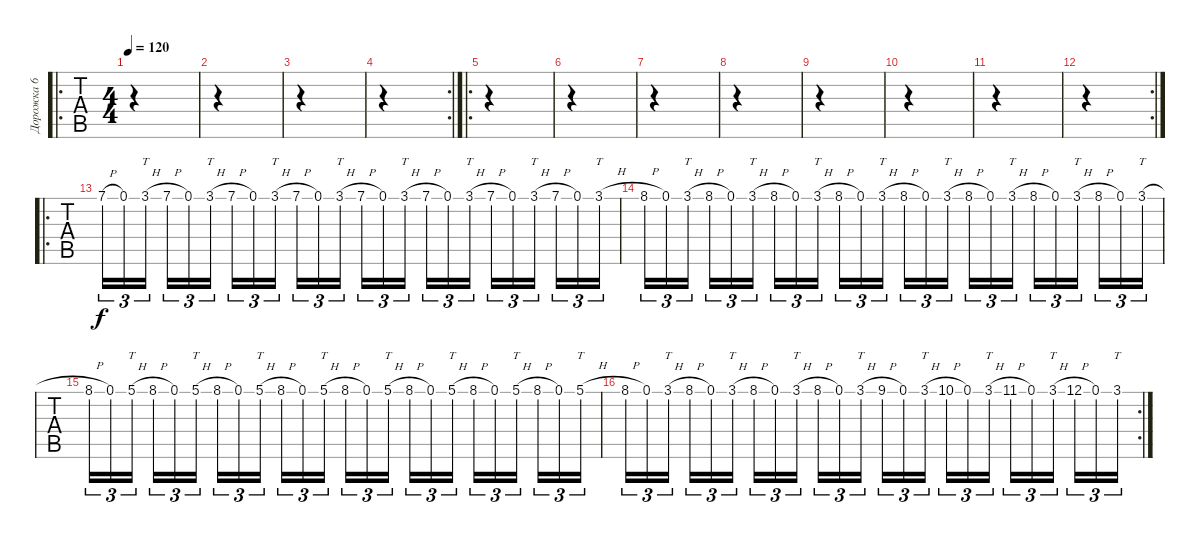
\track ("Дорожка 6" "Дорожка 6") {instrument distortionguitar}
\staff {tabs}
\tuning (E4 B3 G3 D3 A2 E2) {hide}
\ro
\ts (4 4)
\tempo 120
\clef g2
\ks c
|
|
|
\rc 2
|
\ro
|
|
|
|
|
|
|
\rc 2
|
\ro
7.1{h}.16{tu (3 2)} 0.1.16{tu (3 2)} 3.1{h}.16{tt tu (3 2) beam splitsecondary} 7.1{h}.16{tu (3 2)} 0.1.16{tu (3 2)} 3.1{h}.16{tt tu (3 2)} 7.1{h}.16{tu (3 2)} 0.1.16{tu (3 2)} 3.1{h}.16{tt tu (3 2) beam splitsecondary} 7.1{h}.16{tu (3 2)} 0.1.16{tu (3 2)} 3.1{h}.16{tt tu (3 2)} 7.1{h}.16{tu (3 2)} 0.1.16{tu (3 2)} 3.1{h}.16{tt tu (3 2) beam splitsecondary} 7.1{h}.16{tu (3 2)} 0.1.16{tu (3 2)} 3.1{h}.16{tt tu (3 2)} 7.1{h}.16{tu (3 2)} 0.1.16{tu (3 2)} 3.1{h}.16{tt tu (3 2) beam splitsecondary} 7.1{h}.16{tu (3 2)} 0.1.16{tu (3 2)} 3.1{h}.16{tt tu (3 2)} |
8.1{h}.16{tu (3 2)} 0.1.16{tu (3 2)} 3.1{h}.16{tt tu (3 2) beam splitsecondary} 8.1{h}.16{tu (3 2)} 0.1.16{tu (3 2)} 3.1{h}.16{tt tu (3 2)} 8.1{h}.16{tu (3 2)} 0.1.16{tu (3 2)} 3.1{h}.16{tt tu (3 2) beam splitsecondary} 8.1{h}.16{tu (3 2)} 0.1.16{tu (3 2)} 3.1{h}.16{tt tu (3 2)} 8.1{h}.16{tu (3 2)} 0.1.16{tu (3 2)} 3.1{h}.16{tt tu (3 2) beam splitsecondary} 8.1{h}.16{tu (3 2)} 0.1.16{tu (3 2)} 3.1{h}.16{tt tu (3 2)} 8.1{h}.16{tu (3 2)} 0.1.16{tu (3 2)} 3.1{h}.16{tt tu (3 2) beam splitsecondary} 8.1{h}.16{tu (3 2)} 0.1.16{tu (3 2)} 3.1{h}.16{tt tu (3 2)} |
8.1{h}.16{tu (3 2)} 0.1.16{tu (3 2)} 5.1{h}.16{tt tu (3 2) beam splitsecondary} 8.1{h}.16{tu (3 2)} 0.1.16{tu (3 2)} 5.1{h}.16{tt tu (3 2)} 8.1{h}.16{tu (3 2)} 0.1.16{tu (3 2)} 5.1{h}.16{tt tu (3 2) beam splitsecondary} 8.1{h}.16{tu (3 2)} 0.1.16{tu (3 2)} 5.1{h}.16{tt tu (3 2)} 8.1{h}.16{tu (3 2)} 0.1.16{tu (3 2)} 5.1{h}.16{tt tu (3 2) beam splitsecondary} 8.1{h}.16{tu (3 2)} 0.1.16{tu (3 2)} 5.1{h}.16{tt tu (3 2)} 8.1{h}.16{tu (3 2)} 0.1.16{tu (3 2)} 5.1{h}.16{tt tu (3 2) beam splitsecondary} 8.1{h}.16{tu (3 2)} 0.1.16{tu (3 2)} 5.1{h}.16{tt tu (3 2)} |
\rc 2
8.1{h}.16{tu (3 2)} 0.1.16{tu (3 2)} 3.1{h}.16{tt tu (3 2) beam splitsecondary} 8.1{h}.16{tu (3 2)} 0.1.16{tu (3 2)} 3.1{h}.16{tt tu (3 2)} 8.1{h}.16{tu (3 2)} 0.1.16{tu (3 2)} 3.1{h}.16{tt tu (3 2) beam splitsecondary} 8.1{h}.16{tu (3 2)} 0.1.16{tu (3 2)} 3.1{h}.16{tt tu (3 2)} 9.1{h}.16{tu (3 2)} 0.1.16{tu (3 2)} 3.1{h}.16{tt tu (3 2) beam splitsecondary} 10.1{h}.16{tu (3 2)} 0.1.16{tu (3 2)} 3.1{h}.16{tt tu (3 2)} 11.1{h}.16{tu (3 2)} 0.1.16{tu (3 2)} 3.1{h}.16{tt tu (3 2) beam splitsecondary} 12.1{h}.16{tu (3 2)} 0.1.16{tu (3 2)} 3.1.16{tt tu (3 2)}
